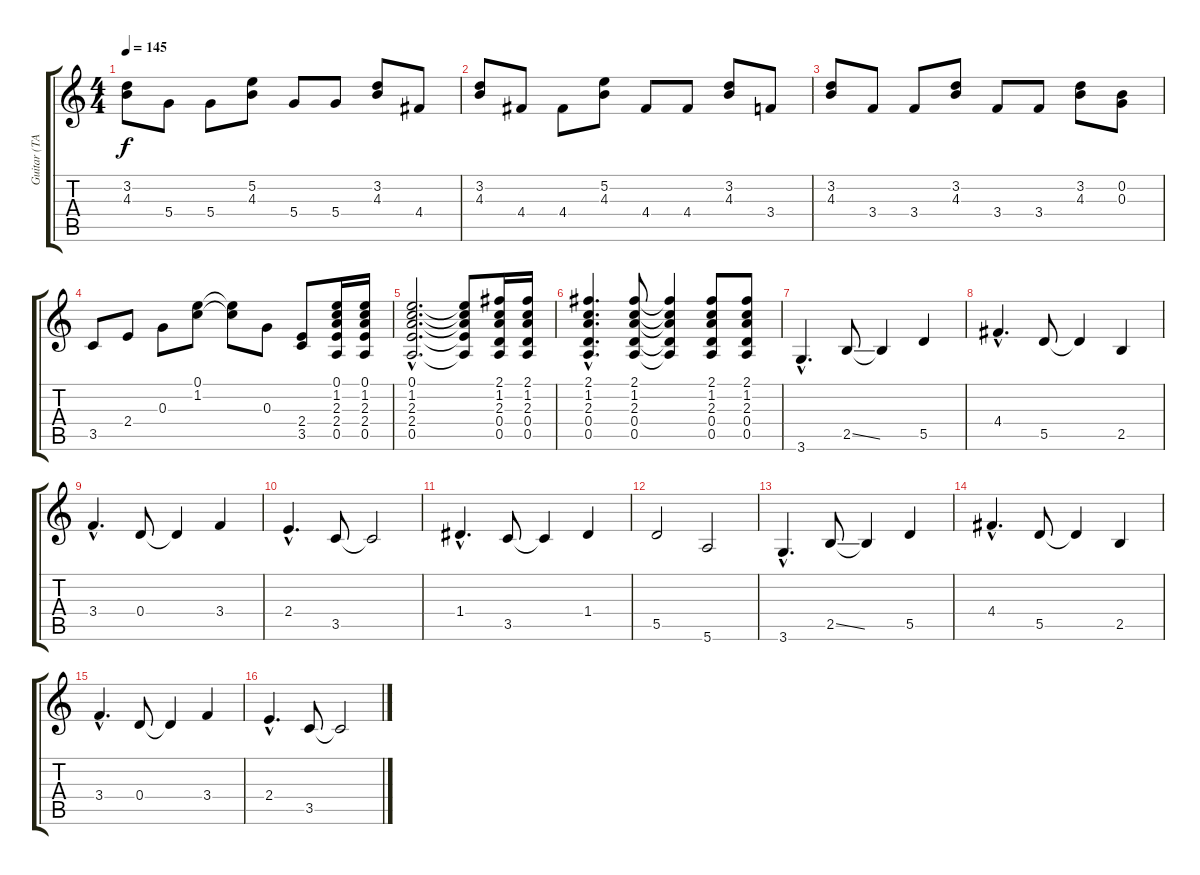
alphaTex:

\track ("Guitar (TAKUYA)" "Guitar (TA") {instrument overdrivenguitar}
\staff {score tabs}
\tuning (E4 B3 G3 D3 A2 E2) {hide}
\ts (4 4)
\tempo 145
\clef g2
\ks c
(3.2 4.3).8{dy f} 5.4.8 5.4.8 (5.2 4.3).8 5.4.8 5.4.8 (3.2 4.3).8 4.4.8 |
(3.2 4.3).8 4.4.8 4.4.8 (5.2 4.3).8 4.4.8 4.4.8 (3.2 4.3).8 3.4.8 |
(3.2 4.3).8 3.4.8 3.4.8 (3.2 4.3).8 3.4.8 3.4.8 (3.2 4.3).8 (0.2 0.3).8 |
3.5.8 2.4.8 0.3.8 (0.1 1.2).8 (0.1{t} 1.2{t}).8 0.3.8 (2.4 3.5).8 (0.1 1.2 2.3 2.4 0.5).16 (0.1 1.2 2.3 2.4 0.5).16 |
(0.1{hac} 1.2{hac} 2.3{hac} 2.4{hac} 0.5{hac}).2{d} (0.1{t} 1.2{t} 2.3{t} 2.4{t} 0.5{t}).8 (2.1 1.2 2.3 0.4 0.5).16 (2.1 1.2 2.3 0.4 0.5).16 |
(2.1{hac} 1.2{hac} 2.3{hac} 0.4{hac} 0.5{hac}).4{d} (2.1 1.2 2.3 0.4 0.5).8 (2.1{t} 1.2{t} 2.3{t} 0.4{t} 0.5{t}).4 (2.1 1.2 2.3 0.4 0.5).8 (2.1 1.2 2.3 0.4 0.5).8 |
3.6{hac}.4{d} 2.5{ss}.8 2.5{t}.4 5.5.4 |
4.4{hac}.4{d} 5.5.8 5.5{t}.4 2.5.4 |
3.4{hac}.4{d} 0.4.8 0.4{t}.4 3.4.4 |
2.4{hac}.4{d} 3.5.8 3.5{t}.2 |
1.4{hac}.4{d} 3.5.8 3.5{t}.4 1.4.4 |
5.5.2 5.6.2 |
3.6{hac}.4{d} 2.5{ss}.8 2.5{t}.4 5.5.4 |
4.4{hac}.4{d} 5.5.8 5.5{t}.4 2.5.4 |
3.4{hac}.4{d} 0.4.8 0.4{t}.4 3.4.4 |
2.4{hac}.4{d} 3.5.8 3.5{t}.2
